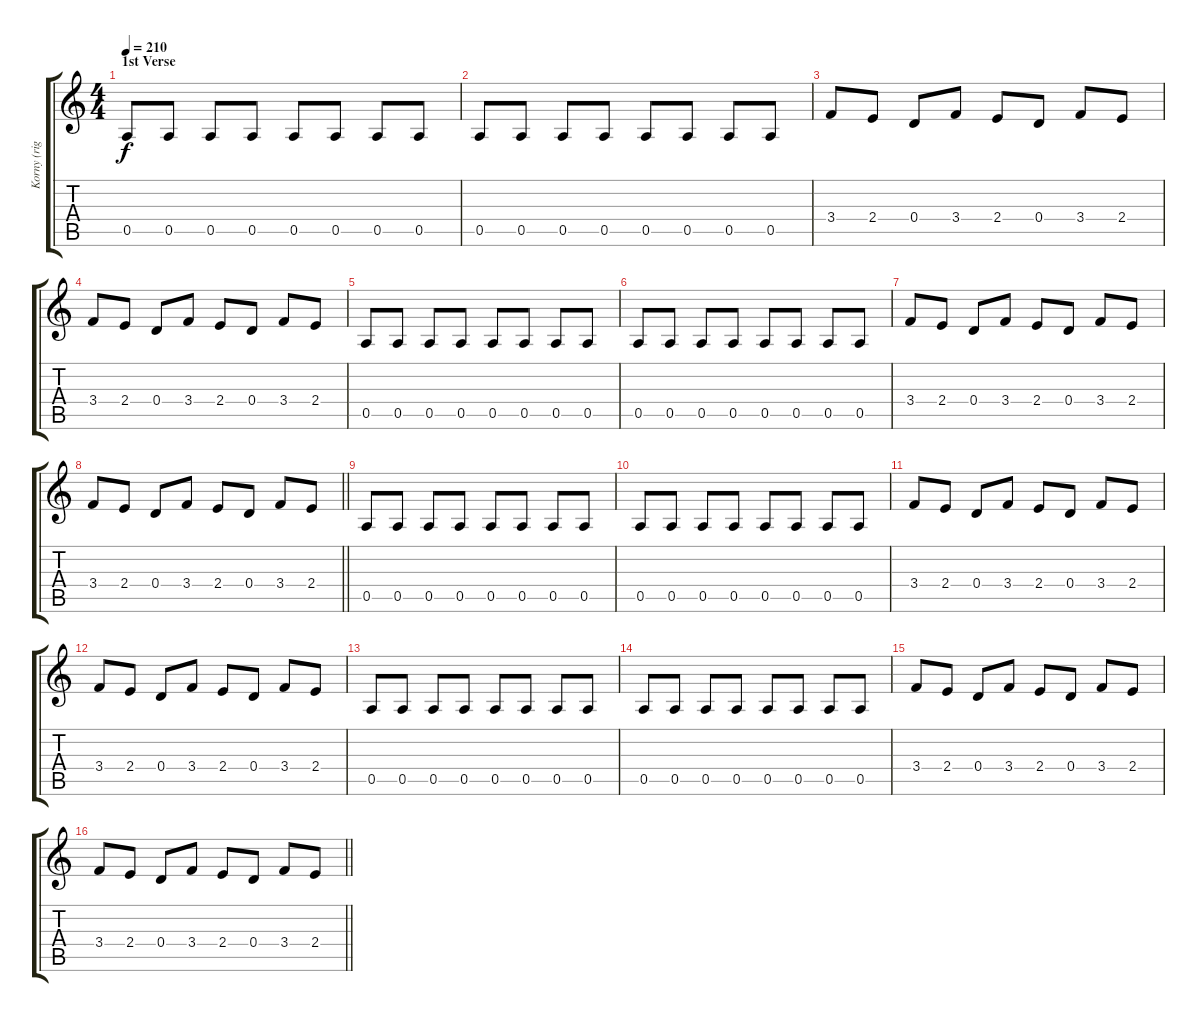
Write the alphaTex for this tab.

\track ("Korny (right)" "Korny (rig") {instrument overdrivenguitar}
\staff {score tabs}
\tuning (E4 B3 G3 D3 A2 E2) {hide}
\ts (4 4)
\section ("" "1st Verse")
\tempo 210
\clef g2
\ks c
0.5.8{dy f} 0.5.8 0.5.8 0.5.8 0.5.8 0.5.8 0.5.8 0.5.8 |
0.5.8 0.5.8 0.5.8 0.5.8 0.5.8 0.5.8 0.5.8 0.5.8 |
3.4.8 2.4.8 0.4.8 3.4.8 2.4.8 0.4.8 3.4.8 2.4.8 |
3.4.8 2.4.8 0.4.8 3.4.8 2.4.8 0.4.8 3.4.8 2.4.8 |
0.5.8 0.5.8 0.5.8 0.5.8 0.5.8 0.5.8 0.5.8 0.5.8 |
0.5.8 0.5.8 0.5.8 0.5.8 0.5.8 0.5.8 0.5.8 0.5.8 |
3.4.8 2.4.8 0.4.8 3.4.8 2.4.8 0.4.8 3.4.8 2.4.8 |
\barLineRight lightlight
3.4.8 2.4.8 0.4.8 3.4.8 2.4.8 0.4.8 3.4.8 2.4.8 |
0.5.8 0.5.8 0.5.8 0.5.8 0.5.8 0.5.8 0.5.8 0.5.8 |
0.5.8 0.5.8 0.5.8 0.5.8 0.5.8 0.5.8 0.5.8 0.5.8 |
3.4.8 2.4.8 0.4.8 3.4.8 2.4.8 0.4.8 3.4.8 2.4.8 |
3.4.8 2.4.8 0.4.8 3.4.8 2.4.8 0.4.8 3.4.8 2.4.8 |
0.5.8 0.5.8 0.5.8 0.5.8 0.5.8 0.5.8 0.5.8 0.5.8 |
0.5.8 0.5.8 0.5.8 0.5.8 0.5.8 0.5.8 0.5.8 0.5.8 |
3.4.8 2.4.8 0.4.8 3.4.8 2.4.8 0.4.8 3.4.8 2.4.8 |
\barLineRight lightlight
3.4.8 2.4.8 0.4.8 3.4.8 2.4.8 0.4.8 3.4.8 2.4.8
